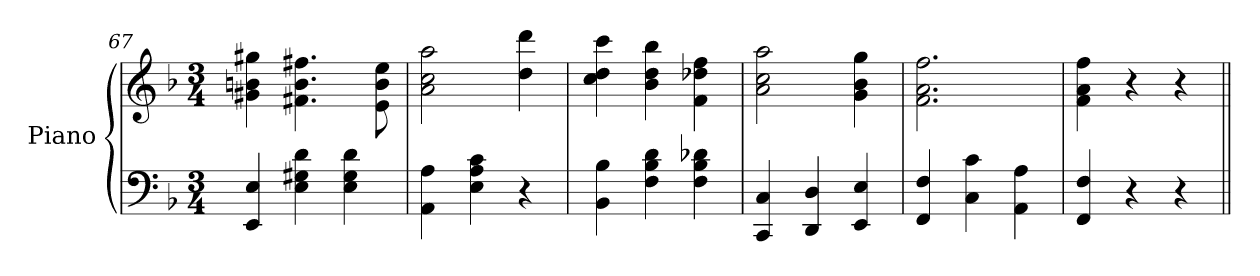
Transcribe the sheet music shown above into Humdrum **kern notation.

**kern	**kern
*part1	*part1
*staff2	*staff1
*I"Piano	*
*I'Pno.	*
*clefF4	*clefG2
*k[b-]	*k[b-]
*M3/4	*M3/4
=67	=67
4EE/ 4E/	4g#X\ 4bn\ 4gg#X\
4E\ 4G#X\ 4d\	4.f#X\ 4.b\ 4.ff#X\
4E\ 4G#\ 4d\	.
.	8e\ 8b\ 8ee\
=68	=68
4AA\ 4A\	2a\ 2cc\ 2aa\
4E\ 4A\ 4c\	.
4r	4dd\ 4ddd\
=69	=69
4BB-\ 4B-\	4cc\ 4dd\ 4ccc\
4F\ 4B-\ 4d\	4b-\ 4dd\ 4bb-\
4F\ 4B-\ 4d-X\	4f\ 4dd-X\ 4ff\
=70	=70
4CC/ 4C/	2a\ 2cc\ 2aa\
4DD/ 4D/	.
4EE/ 4E/	4g\ 4b-\ 4gg\
=71	=71
4FF/ 4F/	2.f\ 2.a\ 2.ff\
4C\ 4c\	.
4AA\ 4A\	.
=72	=72
4FF/ 4F/	4f\ 4a\ 4ff\
4r	4r
4r	4r
=||	=||
*-	*-
